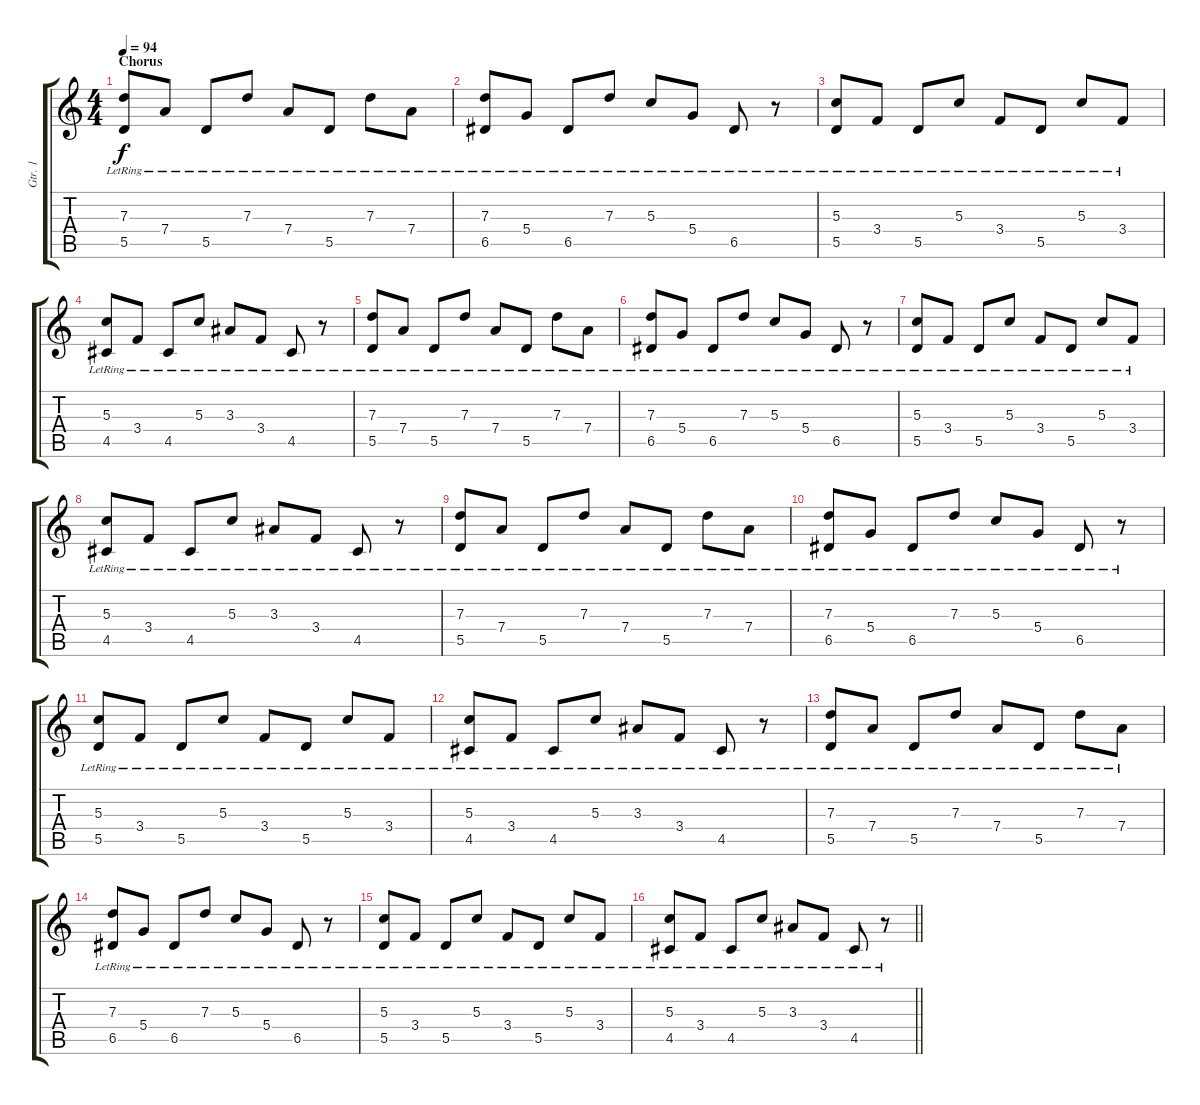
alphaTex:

\track ("Gtr. 1" "Gtr. 1") {instrument acousticguitarsteel}
\staff {score tabs}
\tuning (E4 B3 G3 D3 A2 E2) {hide}
\ts (4 4)
\section ("" "Chorus")
\tempo 94
\clef g2
\ks c
(7.3{lr} 5.5{lr}).8{dy f} 7.4{lr}.8 5.5{lr}.8 7.3{lr}.8 7.4{lr}.8 5.5{lr}.8 7.3{lr}.8 7.4{lr}.8 |
(7.3{lr} 6.5{lr}).8 5.4{lr}.8 6.5{lr}.8 7.3{lr}.8 5.3{lr}.8 5.4{lr}.8 6.5{lr}.8 r.8 |
(5.3{lr} 5.5{lr}).8 3.4{lr}.8 5.5{lr}.8 5.3{lr}.8 3.4{lr}.8 5.5{lr}.8 5.3{lr}.8 3.4{lr}.8 |
(5.3{lr} 4.5{lr}).8 3.4{lr}.8 4.5{lr}.8 5.3{lr}.8 3.3{lr}.8 3.4{lr}.8 4.5{lr}.8 r.8 |
(7.3{lr} 5.5{lr}).8 7.4{lr}.8 5.5{lr}.8 7.3{lr}.8 7.4{lr}.8 5.5{lr}.8 7.3{lr}.8 7.4{lr}.8 |
(7.3{lr} 6.5{lr}).8 5.4{lr}.8 6.5{lr}.8 7.3{lr}.8 5.3{lr}.8 5.4{lr}.8 6.5{lr}.8 r.8 |
(5.3{lr} 5.5{lr}).8 3.4{lr}.8 5.5{lr}.8 5.3{lr}.8 3.4{lr}.8 5.5{lr}.8 5.3{lr}.8 3.4{lr}.8 |
(5.3{lr} 4.5{lr}).8 3.4{lr}.8 4.5{lr}.8 5.3{lr}.8 3.3{lr}.8 3.4{lr}.8 4.5{lr}.8 r.8 |
(7.3{lr} 5.5{lr}).8 7.4{lr}.8 5.5{lr}.8 7.3{lr}.8 7.4{lr}.8 5.5{lr}.8 7.3{lr}.8 7.4{lr}.8 |
(7.3{lr} 6.5{lr}).8 5.4{lr}.8 6.5{lr}.8 7.3{lr}.8 5.3{lr}.8 5.4{lr}.8 6.5{lr}.8 r.8 |
(5.3{lr} 5.5{lr}).8 3.4{lr}.8 5.5{lr}.8 5.3{lr}.8 3.4{lr}.8 5.5{lr}.8 5.3{lr}.8 3.4{lr}.8 |
(5.3{lr} 4.5{lr}).8 3.4{lr}.8 4.5{lr}.8 5.3{lr}.8 3.3{lr}.8 3.4{lr}.8 4.5{lr}.8 r.8 |
(7.3{lr} 5.5{lr}).8 7.4{lr}.8 5.5{lr}.8 7.3{lr}.8 7.4{lr}.8 5.5{lr}.8 7.3{lr}.8 7.4{lr}.8 |
(7.3{lr} 6.5{lr}).8 5.4{lr}.8 6.5{lr}.8 7.3{lr}.8 5.3{lr}.8 5.4{lr}.8 6.5{lr}.8 r.8 |
(5.3{lr} 5.5{lr}).8 3.4{lr}.8 5.5{lr}.8 5.3{lr}.8 3.4{lr}.8 5.5{lr}.8 5.3{lr}.8 3.4{lr}.8 |
\barLineRight lightlight
(5.3{lr} 4.5{lr}).8 3.4{lr}.8 4.5{lr}.8 5.3{lr}.8 3.3{lr}.8 3.4{lr}.8 4.5{lr}.8 r.8
